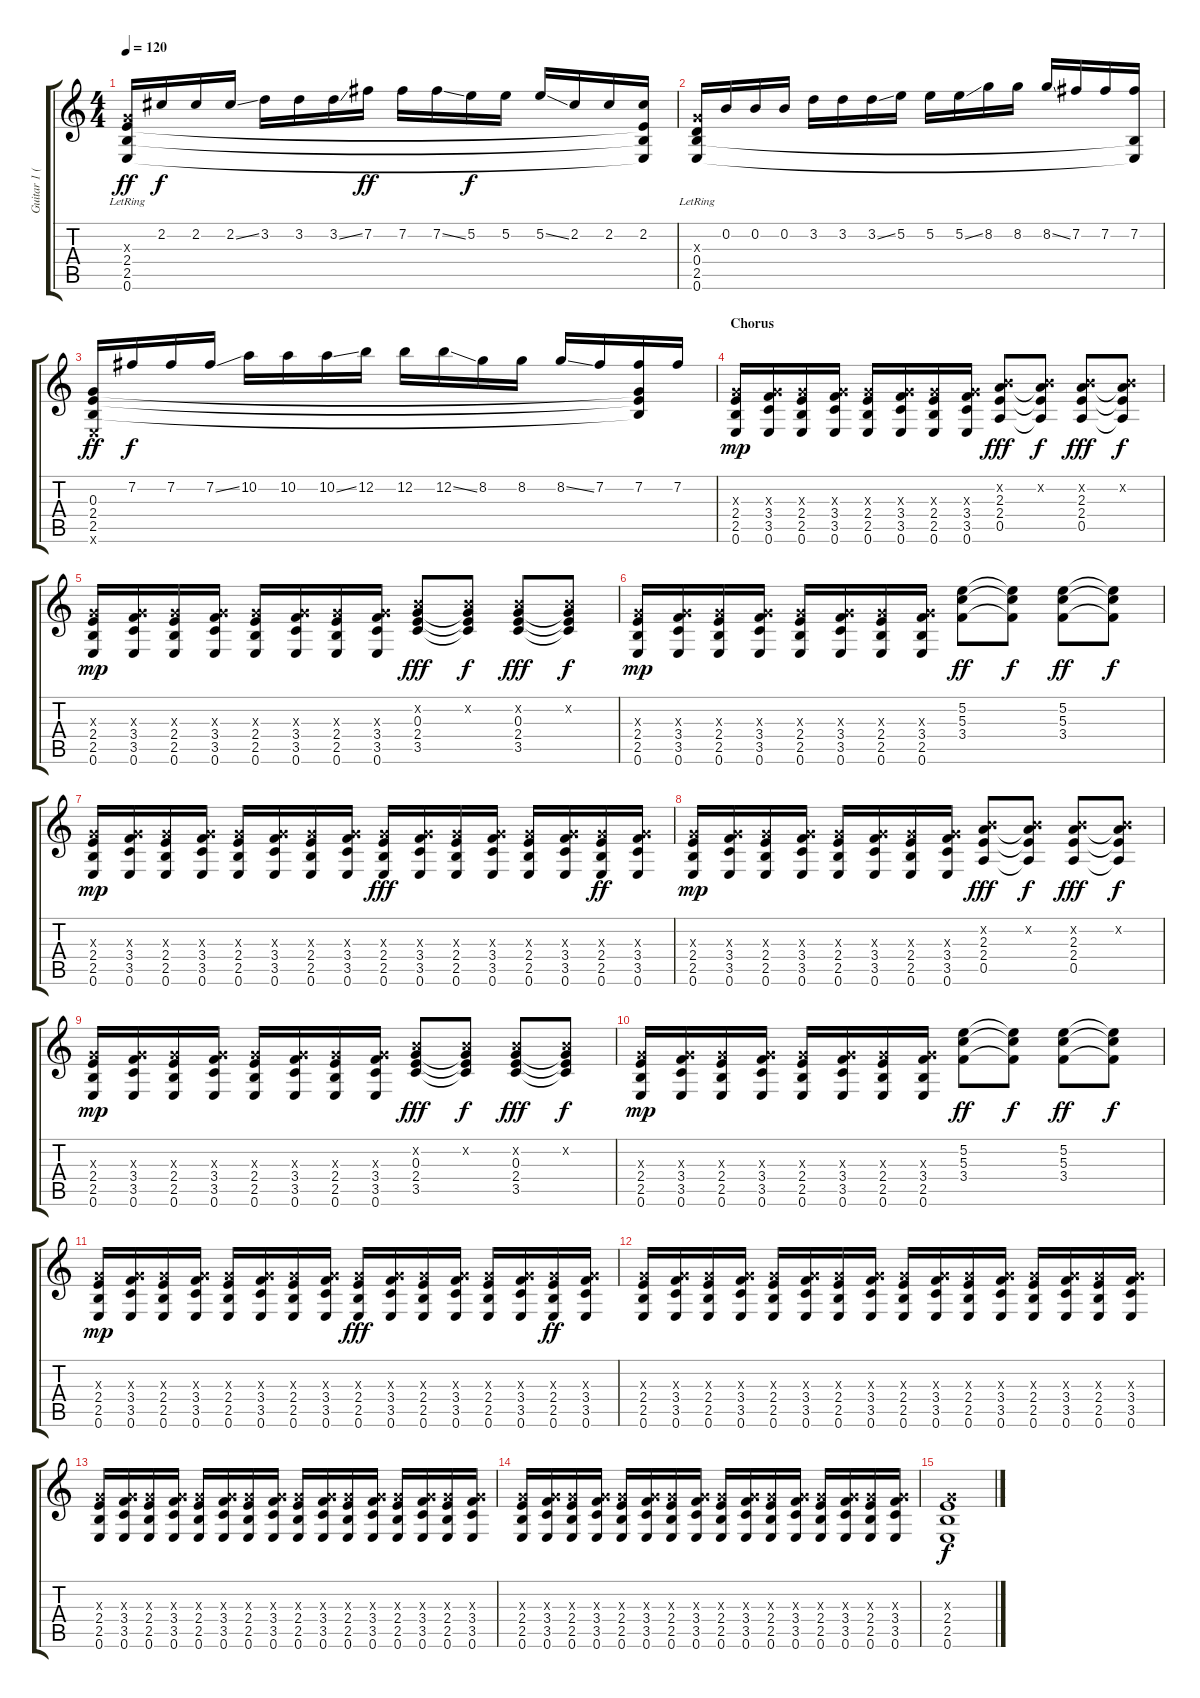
\track ("Guitar 1 (Electric)" "Guitar 1 (") {instrument overdrivenguitar}
\staff {score tabs}
\tuning (E4 B3 G3 D3 A2 E2) {hide}
\ts (4 4)
\tempo 120
\clef g2
\ks c
(0.3{x} 2.4{lr} 2.5{lr} 0.6{lr}).16{dy ff} 2.2.16{dy f} 2.2.16 2.2{ss}.16 3.2.16 3.2.16 3.2{ss}.16 7.2.16{dy ff} 7.2.16 7.2{ss}.16 5.2.16{dy f} 5.2.16 5.2{ss}.16 2.2.16 2.2.16 (2.2 2.4{t} 2.5{t} 0.6{t}).16 |
(0.3{x} 0.4{lr} 2.5{lr} 0.6{lr}).16 0.2.16 0.2.16 0.2.16 3.2.16 3.2.16 3.2{ss}.16 5.2.16 5.2.16 5.2{ss}.16 8.2.16 8.2.16 8.2{ss}.16 7.2.16 7.2.16 (7.2 2.5{t} 0.6{t}).16 |
(0.3 2.4 2.5 0.6{x}).16{dy ff} 7.2.16{dy f} 7.2.16 7.2{ss}.16 10.2.16 10.2.16 10.2{ss}.16 12.2.16 12.2.16 12.2{ss}.16 8.2.16 8.2.16 8.2{ss}.16 7.2.16 (7.2 0.3{t} 2.4{t} 2.5{t}).16 7.2.16 |
\section ("" "Chorus")
(0.3{x} 2.4 2.5 0.6).16{dy mp instrument overdrivenguitar} (0.3{x} 3.4 3.5 0.6).16 (0.3{x} 2.4 2.5 0.6).16 (0.3{x} 3.4 3.5 0.6).16 (0.3{x} 2.4 2.5 0.6).16 (0.3{x} 3.4 3.5 0.6).16 (0.3{x} 2.4 2.5 0.6).16 (0.3{x} 3.4 3.5 0.6).16 (0.2{x} 2.3 2.4 0.5).8{dy fff instrument overdrivenguitar} (0.2{x} 2.3{t} 2.4{t} 0.5{t}).8{dy f} (0.2{x} 2.3 2.4 0.5).8{dy fff} (0.2{x} 2.3{t} 2.4{t} 0.5{t}).8{dy f} |
(0.3{x} 2.4 2.5 0.6).16{dy mp instrument overdrivenguitar} (0.3{x} 3.4 3.5 0.6).16 (0.3{x} 2.4 2.5 0.6).16 (0.3{x} 3.4 3.5 0.6).16 (0.3{x} 2.4 2.5 0.6).16 (0.3{x} 3.4 3.5 0.6).16 (0.3{x} 2.4 2.5 0.6).16 (0.3{x} 3.4 3.5 0.6).16 (0.2{x} 0.3 2.4 3.5).8{dy fff instrument overdrivenguitar} (0.2{x} 0.3{t} 2.4{t} 3.5{t}).8{dy f} (0.2{x} 0.3 2.4 3.5).8{dy fff} (0.2{x} 0.3{t} 2.4{t} 3.5{t}).8{dy f} |
(0.3{x} 2.4 2.5 0.6).16{dy mp instrument overdrivenguitar} (0.3{x} 3.4 3.5 0.6).16 (0.3{x} 2.4 2.5 0.6).16 (0.3{x} 3.4 3.5 0.6).16 (0.3{x} 2.4 2.5 0.6).16 (0.3{x} 3.4 3.5 0.6).16 (0.3{x} 2.4 2.5 0.6).16 (0.3{x} 3.4 2.5 0.6).16 (5.2 5.3 3.4).8{dy ff instrument overdrivenguitar} (5.2{t} 5.3{t} 3.4{t}).8{dy f} (5.2 5.3 3.4).8{dy ff} (5.2{t} 5.3{t} 3.4{t}).8{dy f} |
(0.3{x} 2.4 2.5 0.6).16{dy mp instrument overdrivenguitar} (0.3{x} 3.4 3.5 0.6).16 (0.3{x} 2.4 2.5 0.6).16 (0.3{x} 3.4 3.5 0.6).16 (0.3{x} 2.4 2.5 0.6).16 (0.3{x} 3.4 3.5 0.6).16 (0.3{x} 2.4 2.5 0.6).16 (0.3{x} 3.4 3.5 0.6).16 (0.3{x} 2.4 2.5 0.6).16{dy fff} (0.3{x} 3.4 3.5 0.6).16 (0.3{x} 2.4 2.5 0.6).16 (0.3{x} 3.4 3.5 0.6).16 (0.3{x} 2.4 2.5 0.6).16 (0.3{x} 3.4 3.5 0.6).16 (0.3{x} 2.4 2.5 0.6).16{dy ff} (0.3{x} 3.4 3.5 0.6).16 |
(0.3{x} 2.4 2.5 0.6).16{dy mp instrument overdrivenguitar} (0.3{x} 3.4 3.5 0.6).16 (0.3{x} 2.4 2.5 0.6).16 (0.3{x} 3.4 3.5 0.6).16 (0.3{x} 2.4 2.5 0.6).16 (0.3{x} 3.4 3.5 0.6).16 (0.3{x} 2.4 2.5 0.6).16 (0.3{x} 3.4 3.5 0.6).16 (0.2{x} 2.3 2.4 0.5).8{dy fff instrument overdrivenguitar} (0.2{x} 2.3{t} 2.4{t} 0.5{t}).8{dy f} (0.2{x} 2.3 2.4 0.5).8{dy fff} (0.2{x} 2.3{t} 2.4{t} 0.5{t}).8{dy f} |
(0.3{x} 2.4 2.5 0.6).16{dy mp instrument overdrivenguitar} (0.3{x} 3.4 3.5 0.6).16 (0.3{x} 2.4 2.5 0.6).16 (0.3{x} 3.4 3.5 0.6).16 (0.3{x} 2.4 2.5 0.6).16 (0.3{x} 3.4 3.5 0.6).16 (0.3{x} 2.4 2.5 0.6).16 (0.3{x} 3.4 3.5 0.6).16 (0.2{x} 0.3 2.4 3.5).8{dy fff instrument overdrivenguitar} (0.2{x} 0.3{t} 2.4{t} 3.5{t}).8{dy f} (0.2{x} 0.3 2.4 3.5).8{dy fff} (0.2{x} 0.3{t} 2.4{t} 3.5{t}).8{dy f} |
(0.3{x} 2.4 2.5 0.6).16{dy mp instrument overdrivenguitar} (0.3{x} 3.4 3.5 0.6).16 (0.3{x} 2.4 2.5 0.6).16 (0.3{x} 3.4 3.5 0.6).16 (0.3{x} 2.4 2.5 0.6).16 (0.3{x} 3.4 3.5 0.6).16 (0.3{x} 2.4 2.5 0.6).16 (0.3{x} 3.4 2.5 0.6).16 (5.2 5.3 3.4).8{dy ff instrument overdrivenguitar} (5.2{t} 5.3{t} 3.4{t}).8{dy f} (5.2 5.3 3.4).8{dy ff} (5.2{t} 5.3{t} 3.4{t}).8{dy f} |
(0.3{x} 2.4 2.5 0.6).16{dy mp instrument overdrivenguitar} (0.3{x} 3.4 3.5 0.6).16 (0.3{x} 2.4 2.5 0.6).16 (0.3{x} 3.4 3.5 0.6).16 (0.3{x} 2.4 2.5 0.6).16 (0.3{x} 3.4 3.5 0.6).16 (0.3{x} 2.4 2.5 0.6).16 (0.3{x} 3.4 3.5 0.6).16 (0.3{x} 2.4 2.5 0.6).16{dy fff} (0.3{x} 3.4 3.5 0.6).16 (0.3{x} 2.4 2.5 0.6).16 (0.3{x} 3.4 3.5 0.6).16 (0.3{x} 2.4 2.5 0.6).16 (0.3{x} 3.4 3.5 0.6).16 (0.3{x} 2.4 2.5 0.6).16{dy ff} (0.3{x} 3.4 3.5 0.6).16 |
(0.3{x} 2.4 2.5 0.6).16{instrument overdrivenguitar} (0.3{x} 3.4 3.5 0.6).16 (0.3{x} 2.4 2.5 0.6).16 (0.3{x} 3.4 3.5 0.6).16 (0.3{x} 2.4 2.5 0.6).16 (0.3{x} 3.4 3.5 0.6).16 (0.3{x} 2.4 2.5 0.6).16 (0.3{x} 3.4 3.5 0.6).16 (0.3{x} 2.4 2.5 0.6).16 (0.3{x} 3.4 3.5 0.6).16 (0.3{x} 2.4 2.5 0.6).16 (0.3{x} 3.4 3.5 0.6).16 (0.3{x} 2.4 2.5 0.6).16 (0.3{x} 3.4 3.5 0.6).16 (0.3{x} 2.4 2.5 0.6).16 (0.3{x} 3.4 3.5 0.6).16 |
(0.3{x} 2.4 2.5 0.6).16{instrument overdrivenguitar} (0.3{x} 3.4 3.5 0.6).16 (0.3{x} 2.4 2.5 0.6).16 (0.3{x} 3.4 3.5 0.6).16 (0.3{x} 2.4 2.5 0.6).16 (0.3{x} 3.4 3.5 0.6).16 (0.3{x} 2.4 2.5 0.6).16 (0.3{x} 3.4 3.5 0.6).16 (0.3{x} 2.4 2.5 0.6).16 (0.3{x} 3.4 3.5 0.6).16 (0.3{x} 2.4 2.5 0.6).16 (0.3{x} 3.4 3.5 0.6).16 (0.3{x} 2.4 2.5 0.6).16 (0.3{x} 3.4 3.5 0.6).16 (0.3{x} 2.4 2.5 0.6).16 (0.3{x} 3.4 3.5 0.6).16 |
(0.3{x} 2.4 2.5 0.6).16{instrument overdrivenguitar} (0.3{x} 3.4 3.5 0.6).16 (0.3{x} 2.4 2.5 0.6).16 (0.3{x} 3.4 3.5 0.6).16 (0.3{x} 2.4 2.5 0.6).16 (0.3{x} 3.4 3.5 0.6).16 (0.3{x} 2.4 2.5 0.6).16 (0.3{x} 3.4 3.5 0.6).16 (0.3{x} 2.4 2.5 0.6).16 (0.3{x} 3.4 3.5 0.6).16 (0.3{x} 2.4 2.5 0.6).16 (0.3{x} 3.4 3.5 0.6).16 (0.3{x} 2.4 2.5 0.6).16 (0.3{x} 3.4 3.5 0.6).16 (0.3{x} 2.4 2.5 0.6).16 (0.3{x} 3.4 3.5 0.6).16 |
(0.3{x} 2.4 2.5 0.6).1{dy f}
